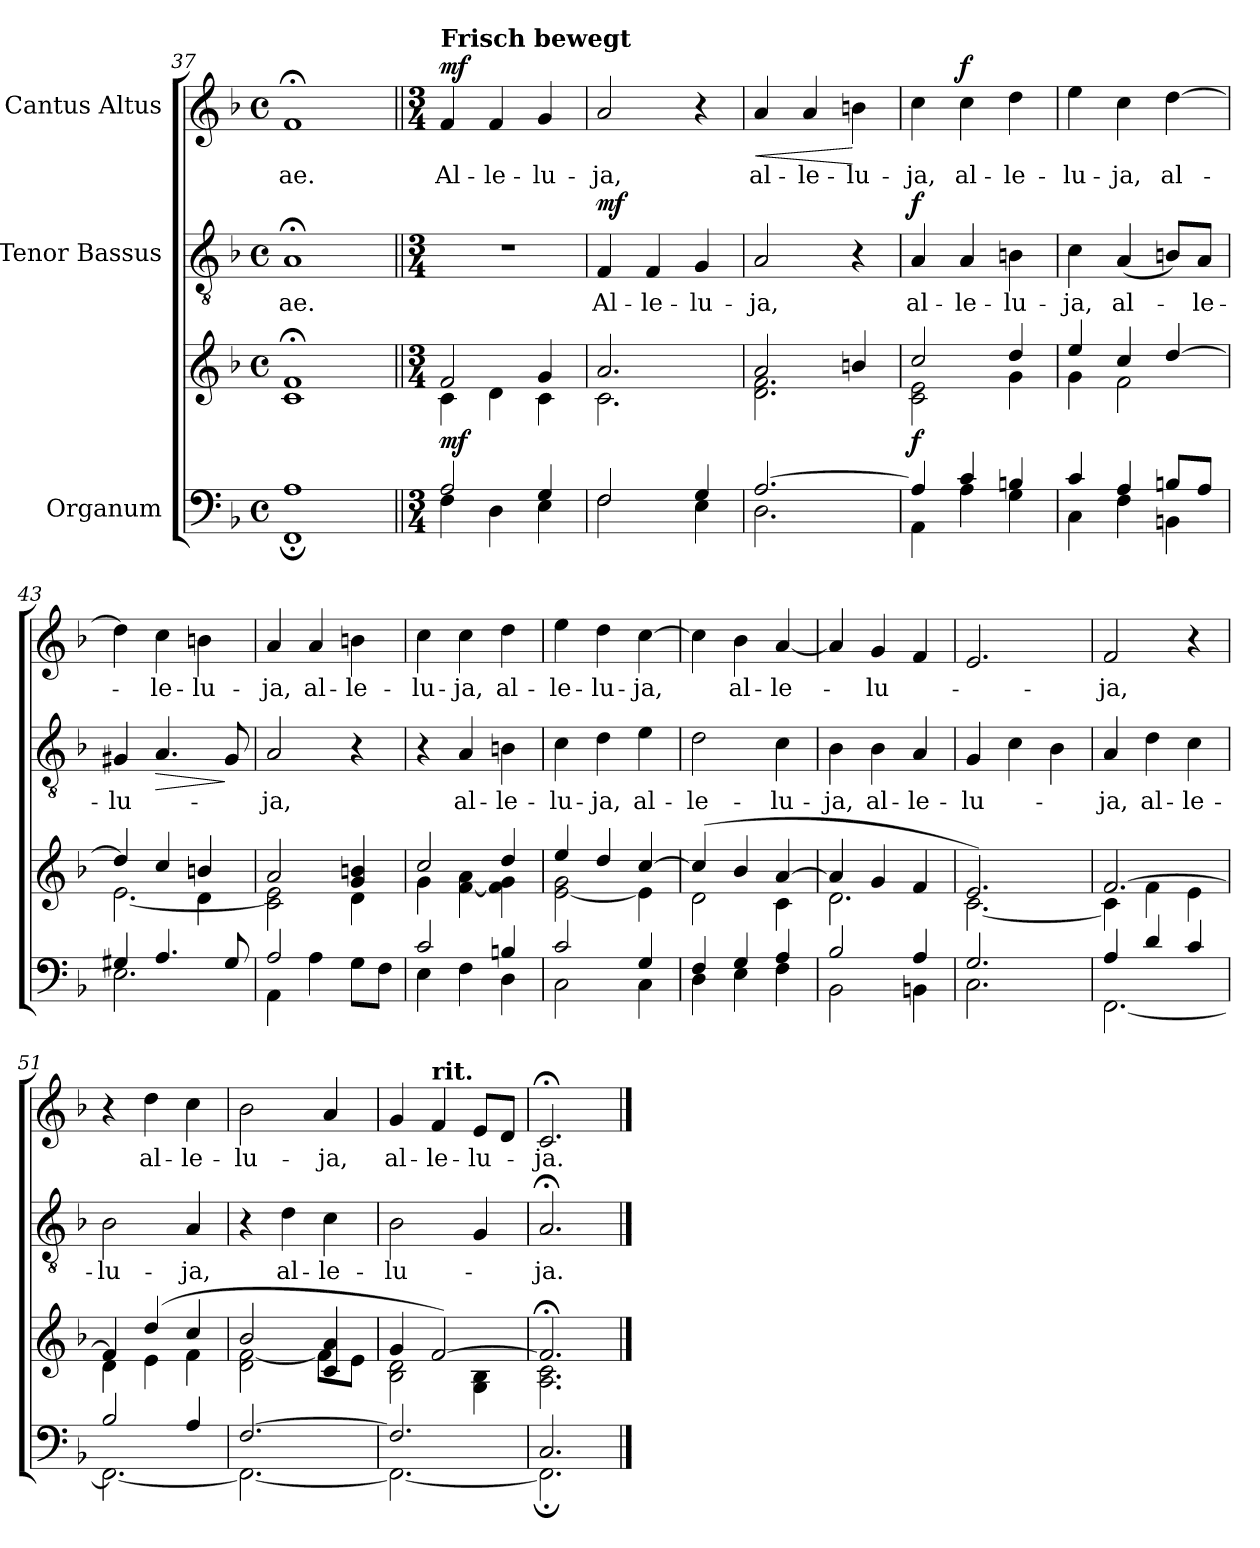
**kern	**kern	**dynam	**kern	**text	**dynam	**kern	**text	**dynam
*part3	*part3	*part3	*part2	*part2	*part2	*part1	*part1	*part1
*staff4	*staff3	*staff3/4	*staff2	*staff2	*staff2	*staff1	*staff1	*staff1
*I"Organum	*	*	*I"Tenor Bassus	*	*	*I"Cantus Altus	*	*
*clefF4	*clefG2	*	*clefGv2	*	*	*clefG2	*	*
*k[b-]	*k[b-]	*	*k[b-]	*	*	*k[b-]	*	*
*M4/4	*M4/4	*	*M4/4	*	*	*M4/4	*	*
*met(c)	*met(c)	*	*met(c)	*	*	*met(c)	*	*
=37	=37	=37	=37	=37	=37	=37	=37	=37
*^	*^	*	*	*	*	*	*	*
!	!	!	!	!	!	!LO:LY:b	!	!	!LO:LY:b	!
1A	1FF;	1f;<	1c	.	1A;<	-ae.	.	1f;<	-ae.	.
!!LO:PB:g=z
=38||	=38||	=38||	=38||	=38||	=38||	=38||	=38||	=38||	=38||	=38||
*M3/4	*	*M3/4	*	*	*M3/4	*	*	*M3/4	*	*
!	!	!	!	!	!	!	!	!LO:TX:a:B:t=Frisch bewegt	!	!
!	!	!	!	!LO:DY:a=2	!	!	!	!	!LO:LY:b	!LO:DY:a
2A/	4F\	2f/	4c\	mf	2.r	.	.	4f/	Al-	mf
!	!	!	!	!	!	!	!	!	!LO:LY:b	!
.	4D\	.	4d\	.	.	.	.	4f/	-le-	.
!	!	!	!	!	!	!	!	!	!LO:LY:b	!
4G/	4E\	4g/	4c\	.	.	.	.	4g/	-lu-	.
=39	=39	=39	=39	=39	=39	=39	=39	=39	=39	=39
!	!	!	!	!	!	!LO:LY:b	!LO:DY:a	!	!LO:LY:b	!
2F/	2F\	2.a/	2.c\	.	4F/	Al-	mf	2a/	-ja,	.
!	!	!	!	!	!	!LO:LY:b	!	!	!	!
.	.	.	.	.	4F/	-le-	.	.	.	.
!	!	!	!	!	!	!LO:LY:b	!	!	!	!
4G/	4E\	.	.	.	4G/	-lu-	.	4r	.	.
=40	=40	=40	=40	=40	=40	=40	=40	=40	=40	=40
!	!	!	!	!	!	!LO:LY:b	!	!	!LO:LY:b	!LO:HP:b
[2.A/	2.D\	2a/	2.d\ 2.f\	.	2A/	-ja,	.	4a/	al-	<
!	!	!	!	!	!	!	!	!	!LO:LY:b	!
.	.	.	.	.	.	.	.	4a/	-le-	.
!	!	!	!	!	!	!	!	!	!LO:LY:b	!
.	.	4bn/	.	.	4r	.	.	4bn\	-lu-	[
=41	=41	=41	=41	=41	=41	=41	=41	=41	=41	=41
!	!	!	!	!LO:DY:a=2	!	!LO:LY:b	!LO:DY:a	!	!LO:LY:b	!
4A/]	4AA\	2cc/	2c\ 2e\	f	4A/	al-	f	4cc\	-ja,	.
!	!	!	!	!	!	!LO:LY:b	!	!	!LO:LY:b	!LO:DY:a
4c/	4A\	.	.	.	4A/	-le-	.	4cc\	al-	f
!	!	!	!	!	!	!LO:LY:b	!	!	!LO:LY:b	!
4Bn/	4G\	4dd/	4g\	.	4Bn\	-lu-	.	4dd\	-le-	.
=42	=42	=42	=42	=42	=42	=42	=42	=42	=42	=42
!	!	!	!	!	!	!LO:LY:b	!	!	!LO:LY:b	!
4c/	4C\	4ee/	4g\	.	4c\	-ja,	.	4ee\	-lu-	.
!	!	!	!	!	!	!LO:LY:b	!	!	!LO:LY:b	!
4A/	4F\	4cc/	2f\	.	(4A/	al-	.	4cc\	-ja,	.
!	!	!	!	!	!	!	!	!	!LO:LY:b	!
8Bn/L	4BBn\	[4dd/	.	.	8Bn/L)	.	.	[4dd\	al-	.
!	!	!	!	!	!	!LO:LY:b	!	!	!	!
8A/J	.	.	.	.	8A/J	-le-	.	.	.	.
=43	=43	=43	=43	=43	=43	=43	=43	=43	=43	=43
*	*	*	*^	*	*	*	*	*	*	*
!	!	!	!	!	!	!	!LO:LY:b	!	!	!	!
4G#X/	2.E\	4dd/]	[2.e\	2ryy	.	4G#X/	-lu-	.	4dd\]	.	.
!	!	!	!	!	!	!	!	!LO:HP:b	!	!LO:LY:b	!
4.A/	.	4cc/	.	.	.	4.A/	.	>	4cc\	-le-	.
!	!	!	!	!	!	!	!	!	!	!LO:LY:b	!
.	.	4bn/	.	4d\	.	.	.	.	4bn\	-lu-	.
8G#/	.	.	.	.	.	8G#/	.	]	.	.	.
*	*	*	*v	*v	*	*	*	*	*	*	*
!!LO:LB:g=z
=44	=44	=44	=44	=44	=44	=44	=44	=44	=44	=44
!	!	!	!	!	!	!LO:LY:b	!	!	!LO:LY:b	!
2A/	4AA\	2a/	2c\ 2e\]	.	2A/	-ja,	.	4a/	-ja,	.
!	!	!	!	!	!	!	!	!	!LO:LY:b	!
.	4A\	.	.	.	.	.	.	4a/	al-	.
!	!	!	!	!	!	!	!	!	!LO:LY:b	!
4rAyy	8G\L	4g/ 4bn/	4d\	.	4r	.	.	4bn\	-le-	.
.	8F\J	.	.	.	.	.	.	.	.	.
=45	=45	=45	=45	=45	=45	=45	=45	=45	=45	=45
!	!	!	!	!	!	!	!	!	!LO:LY:b	!
2c/	4E\	2cc/	4g\	.	4r	.	.	4cc\	-lu-	.
!	!	!	!	!	!	!LO:LY:b	!	!	!LO:LY:b	!
.	4F\	.	[4f\ 4a\	.	4A/	al-	.	4cc\	-ja,	.
!	!	!	!	!	!	!LO:LY:b	!	!	!LO:LY:b	!
4Bn/	4D\	4dd/	4f\] 4g\	.	4Bn\	-le-	.	4dd\	al-	.
=46	=46	=46	=46	=46	=46	=46	=46	=46	=46	=46
!	!	!	!	!	!	!LO:LY:b	!	!	!LO:LY:b	!
2c/	2C\	4ee/	[2e\ 2g\	.	4c\	-lu-	.	4ee\	-le-	.
!	!	!	!	!	!	!LO:LY:b	!	!	!LO:LY:b	!
.	.	4dd/	.	.	4d\	-ja,	.	4dd\	-lu-	.
!	!	!	!	!	!	!LO:LY:b	!	!	!LO:LY:b	!
4G/	4C\	[4cc/	4e\]	.	4e\	al-	.	[4cc\	-ja,	.
=47	=47	=47	=47	=47	=47	=47	=47	=47	=47	=47
!	!	!	!	!	!	!LO:LY:b	!	!	!	!
4F/	4D\	(4cc/]	2d\	.	2d\	-le-	.	4cc\]	.	.
!	!	!	!	!	!	!	!	!	!LO:LY:b	!
4G/	4E\	4b-/	.	.	.	.	.	4b-\	al-	.
!	!	!	!	!	!	!LO:LY:b	!	!	!LO:LY:b	!
4A/	4F\	[4a/	4c\	.	4c\	-lu-	.	[4a/	-le-	.
=48	=48	=48	=48	=48	=48	=48	=48	=48	=48	=48
!	!	!	!	!	!	!LO:LY:b	!	!	!	!
2B-/	2BB-\	4a/]	2.d\	.	4B-\	-ja,	.	4a/]	.	.
!	!	!	!	!	!	!LO:LY:b	!	!	!LO:LY:b	!
.	.	4g/	.	.	4B-\	al-	.	4g/	-lu-	.
!	!	!	!	!	!	!LO:LY:b	!	!	!	!
4A/	4BBn\	4f/	.	.	4A/	-le-	.	4f/	.	.
=49	=49	=49	=49	=49	=49	=49	=49	=49	=49	=49
!	!	!	!	!	!	!LO:LY:b	!	!	!	!
2.G/	2.C\	2.e/)	[2.c\	.	4G/	-lu-	.	2.e/	.	.
.	.	.	.	.	4c\	.	.	.	.	.
.	.	.	.	.	4B-\	.	.	.	.	.
!!LO:LB:g=z
=50	=50	=50	=50	=50	=50	=50	=50	=50	=50	=50
!	!	!	!	!	!	!LO:LY:b	!	!	!LO:LY:b	!
4A/	[2.FF\	[2.f/	4c\]	.	4A/	-ja,	.	2f/	-ja,	.
!	!	!	!	!	!	!LO:LY:b	!	!	!	!
4d/	.	.	4f\	.	4d\	al-	.	.	.	.
!	!	!	!	!	!	!LO:LY:b	!	!	!	!
4c/	.	.	4e\	.	4c\	-le-	.	4r	.	.
=51	=51	=51	=51	=51	=51	=51	=51	=51	=51	=51
!	!	!	!	!	!	!LO:LY:b	!	!	!	!
2B-/	2.FF\_	4f/]	4d\	.	2B-\	-lu-	.	4r	.	.
!	!	!	!	!	!	!	!	!	!LO:LY:b	!
.	.	(4dd/	4e\	.	.	.	.	4dd\	al-	.
!	!	!	!	!	!	!LO:LY:b	!	!	!LO:LY:b	!
4A/	.	4cc/	4f\	.	4A/	-ja,	.	4cc\	-le-	.
=52	=52	=52	=52	=52	=52	=52	=52	=52	=52	=52
!	!	!	!	!	!	!	!	!	!LO:LY:b	!
[2.F/	2.FF\_	2b-/	2d\ [2f\	.	4r	.	.	2b-\	-lu-	.
!	!	!	!	!	!	!LO:LY:b	!	!	!	!
.	.	.	.	.	4d\	al-	.	.	.	.
!	!	!	!	!	!	!LO:LY:b	!	!	!LO:LY:b	!
.	.	4c/ 4a/	8f\L]	.	4c\	-le-	.	4a/	-ja,	.
.	.	.	8e\J	.	.	.	.	.	.	.
=53	=53	=53	=53	=53	=53	=53	=53	=53	=53	=53
!	!	!	!	!	!	!LO:LY:b	!	!	!LO:LY:b	!
2.F/]	2.FF\_	4g/	2B-\ 2d\	.	2B-\	-lu-	.	4g/	al-	.
!	!	!	!	!	!	!	!	!LO:TX:a:B:t=rit.	!	!
!	!	!	!	!	!	!	!	!	!LO:LY:b	!
.	.	[2f/)	.	.	.	.	.	4f/	-le-	.
!	!	!	!	!	!	!	!	!	!LO:LY:b	!
.	.	.	4G\ 4B-\	.	4G/	.	.	8e/L	-lu-	.
.	.	.	.	.	.	.	.	8d/J	.	.
=54	=54	=54	=54	=54	=54	=54	=54	=54	=54	=54
!	!	!	!	!	!	!LO:LY:b	!	!	!LO:LY:b	!
2.C/	2.FF;\]	2.f;</]	2.A\ 2.c\	.	2.A;</	-ja.	.	2.c;</	-ja.	.
*v	*v	*	*	*	*	*	*	*	*	*
*	*v	*v	*	*	*	*	*	*	*
==	==	==	==	==	==	==	==	==
*-	*-	*-	*-	*-	*-	*-	*-	*-
